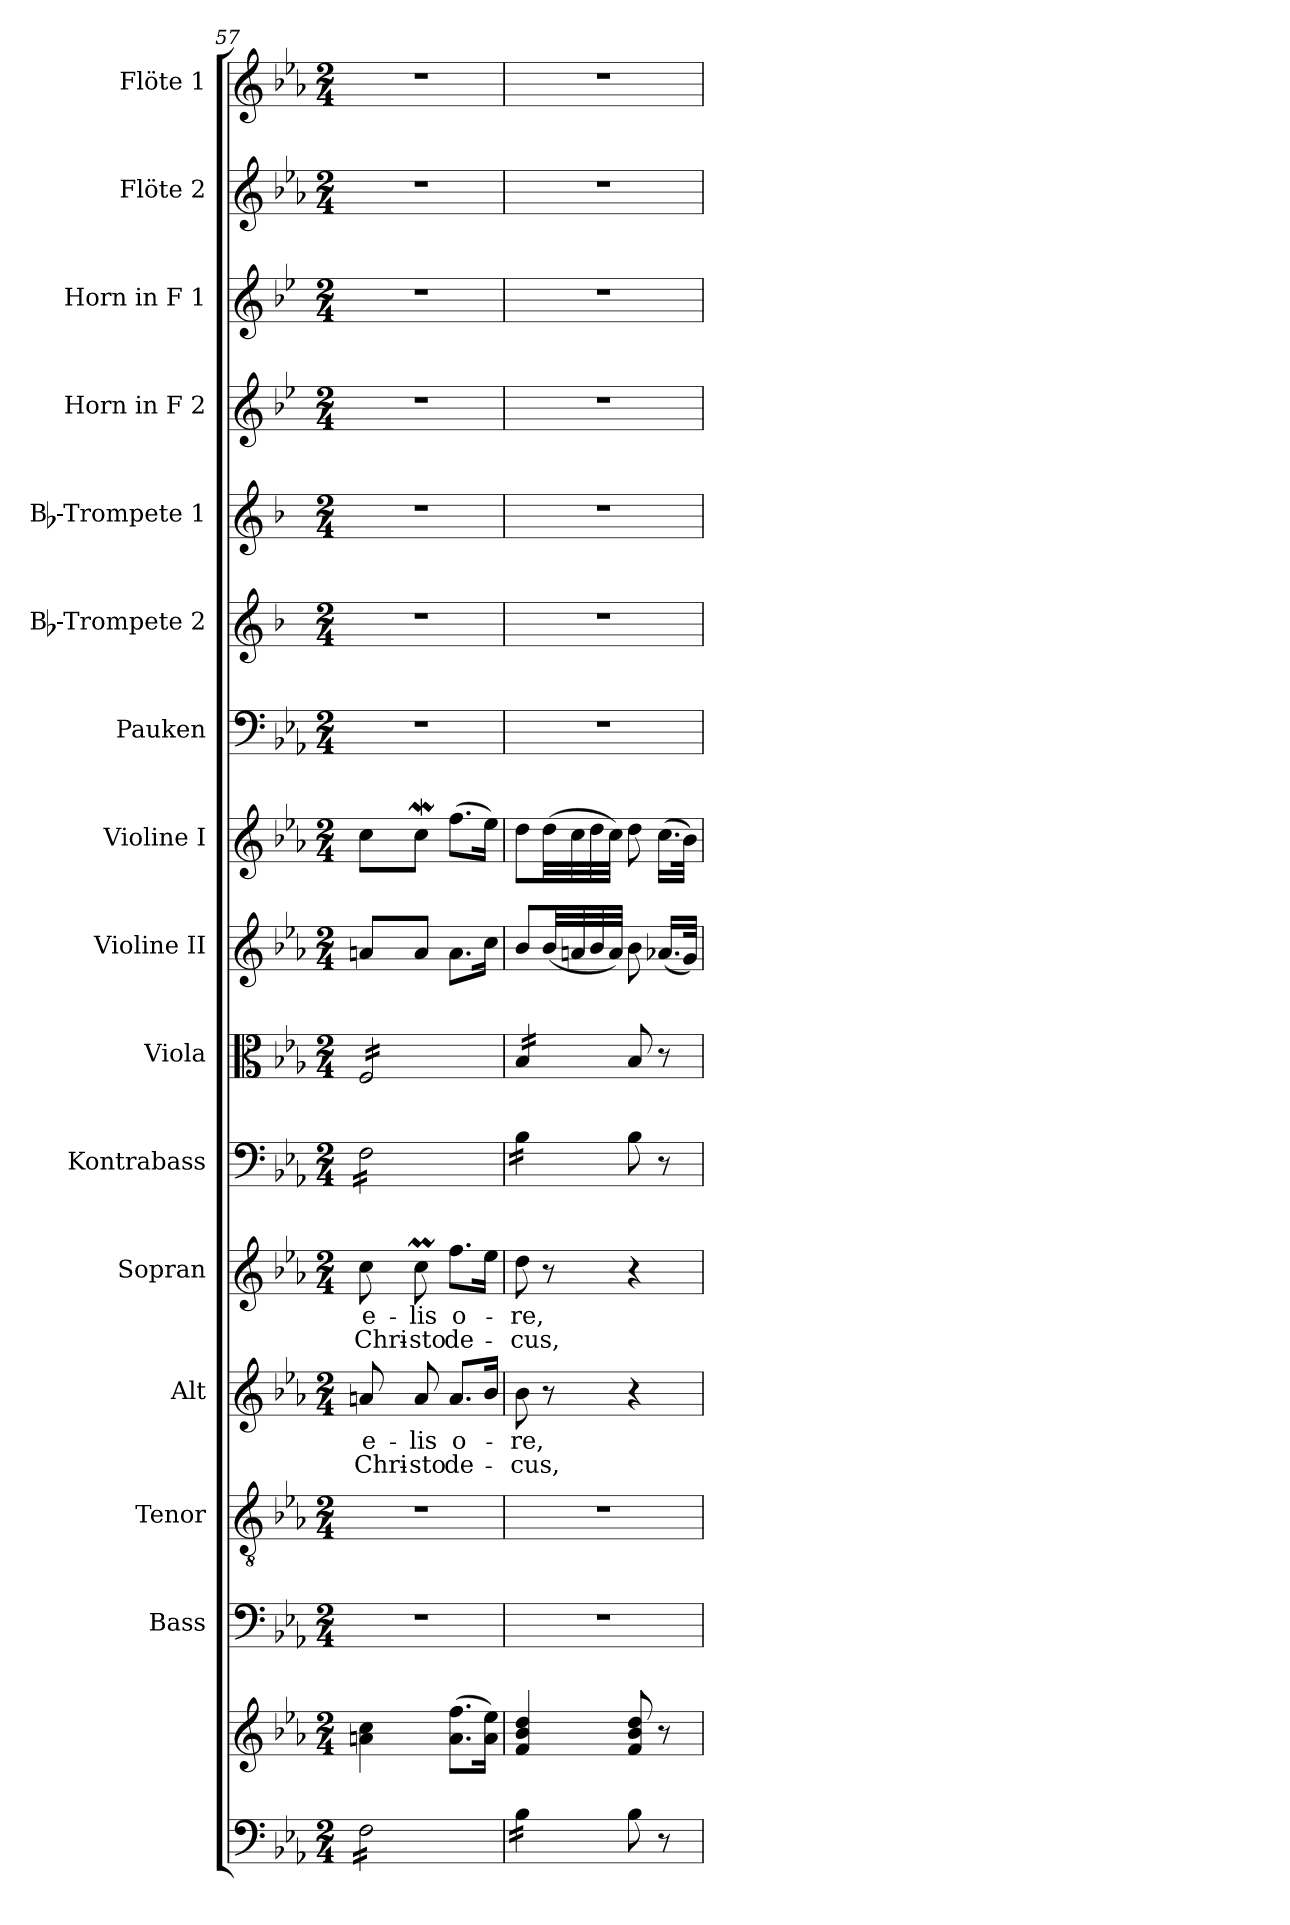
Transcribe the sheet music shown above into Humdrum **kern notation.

**kern	**kern	**kern	**kern	**kern	**text	**text	**kern	**text	**text	**kern	**kern	**kern	**kern	**kern	**kern	**kern	**kern	**kern	**kern	**kern
*part16	*part16	*part15	*part14	*part13	*part13	*part13	*part12	*part12	*part12	*part11	*part10	*part9	*part8	*part7	*part6	*part5	*part4	*part3	*part2	*part1
*staff17	*staff16	*staff15	*staff14	*staff13	*staff13	*staff13	*staff12	*staff12	*staff12	*staff11	*staff10	*staff9	*staff8	*staff7	*staff6	*staff5	*staff4	*staff3	*staff2	*staff1
*	*	*I"Bass	*I"Tenor	*I"Alt	*	*	*I"Sopran	*	*	*I"Kontrabass	*I"Viola	*I"Violine II	*I"Violine I	*I"Pauken	*I"Bb-Trompete 2	*I"Bb-Trompete 1	*I"Horn in F 2	*I"Horn in F 1	*I"Flöte 2	*I"Flöte 1
*	*	*I'B.	*I'T.	*I'A.	*	*	*I'S.	*	*	*I'Kb.	*I'Vla.	*I'Vl. II	*I'Vl. I	*I'Pk.	*I'Bb Trp. 2	*I'Bb Trp. 1	*	*	*I'Fl. 2	*I'Fl. 1
*clefF4	*clefG2	*clefF4	*clefGv2	*clefG2	*	*	*clefG2	*	*	*clefF4	*clefC3	*clefG2	*clefG2	*clefF4	*clefG2	*clefG2	*clefG2	*clefG2	*clefG2	*clefG2
*	*	*	*	*	*	*	*	*	*	*ITrd7c12	*	*	*	*	*ITrd1c2	*ITrd1c2	*ITrd4c7	*ITrd4c7	*	*
*k[b-e-a-]	*k[b-e-a-]	*k[b-e-a-]	*k[b-e-a-]	*k[b-e-a-]	*	*	*k[b-e-a-]	*	*	*k[b-e-a-]	*k[b-e-a-]	*k[b-e-a-]	*k[b-e-a-]	*k[b-e-a-]	*k[b-e-a-]	*k[b-e-a-]	*k[b-e-a-]	*k[b-e-a-]	*k[b-e-a-]	*k[b-e-a-]
*E-:	*E-:	*E-:	*E-:	*E-:	*	*	*E-:	*	*	*E-:	*E-:	*E-:	*E-:	*E-:	*E-:	*E-:	*E-:	*E-:	*E-:	*E-:
*M2/4	*M2/4	*M2/4	*M2/4	*M2/4	*	*	*M2/4	*	*	*M2/4	*M2/4	*M2/4	*M2/4	*M2/4	*M2/4	*M2/4	*M2/4	*M2/4	*M2/4	*M2/4
=57	=57	=57	=57	=57	=57	=57	=57	=57	=57	=57	=57	=57	=57	=57	=57	=57	=57	=57	=57	=57
!	!	!	!	!	!LO:LY:b	!LO:LY:b	!	!LO:LY:b	!LO:LY:b	!	!	!	!	!	!	!	!	!	!	!
*tremolo	*	*	*	*	*	*	*	*	*	*	*	*	*	*	*	*	*	*	*	*
*	*	*	*	*	*	*	*	*	*	*tremolo	*	*	*	*	*	*	*	*	*	*
*	*	*	*	*	*	*	*	*	*	*	*tremolo	*	*	*	*	*	*	*	*	*
16F\LL	4an\ 4cc\	2r	2r	8an/	-e-	Chri-	8cc\	-e-	Chri-	16FF\LL	16F/LL	8an/L	8cc\L	2r	2r	2r	2r	2r	2r	2r
16F\	.	.	.	.	.	.	.	.	.	16FF\	16F/	.	.	.	.	.	.	.	.	.
!	!	!	!	!	!LO:LY:b	!LO:LY:b	!	!LO:LY:b	!LO:LY:b	!	!	!	!	!	!	!	!	!	!	!
16F\	.	.	.	8a/	-lis	-sto	8ccM\	-lis	-sto	16FF\	16F/	8a/J	8ccW\J	.	.	.	.	.	.	.
16F\	.	.	.	.	.	.	.	.	.	16FF\	16F/	.	.	.	.	.	.	.	.	.
!	!	!	!	!	!LO:LY:b	!LO:LY:b	!	!LO:LY:b	!LO:LY:b	!	!	!	!	!	!	!	!	!	!	!
16F\	(>8.a\ 8.ff\L	.	.	8.a/L	o-	de-	8.ff\L	o-	de-	16FF\	16F/	8.a\L	(>8.ff\L	.	.	.	.	.	.	.
16F\	.	.	.	.	.	.	.	.	.	16FF\	16F/	.	.	.	.	.	.	.	.	.
16F\	.	.	.	.	.	.	.	.	.	16FF\	16F/	.	.	.	.	.	.	.	.	.
16F\JJ	16a\ 16ee-\Jk)	.	.	16b-/Jk	.	.	16ee-\Jk	.	.	16FF\JJ	16F/JJ	16cc\Jk	16ee-\Jk)	.	.	.	.	.	.	.
=58	=58	=58	=58	=58	=58	=58	=58	=58	=58	=58	=58	=58	=58	=58	=58	=58	=58	=58	=58	=58
!	!	!	!	!	!LO:LY:b	!LO:LY:b	!	!LO:LY:b	!LO:LY:b	!	!	!	!	!	!	!	!	!	!	!
16B-\LL	4f/ 4b-/ 4dd/	2r	2r	8b-\	-re,	-cus,	8dd\	-re,	-cus,	16BB-\LL	16B-/LL	8b-/L	8dd\L	2r	2r	2r	2r	2r	2r	2r
16B-\	.	.	.	.	.	.	.	.	.	16BB-\	16B-/	.	.	.	.	.	.	.	.	.
16B-\	.	.	.	8r	.	.	8r	.	.	16BB-\	16B-/	(<32b-/LL	(>32dd\LL	.	.	.	.	.	.	.
.	.	.	.	.	.	.	.	.	.	.	.	32an/	32cc\	.	.	.	.	.	.	.
16B-\JJ	.	.	.	.	.	.	.	.	.	16BB-\JJ	16B-/JJ	32b-/	32dd\	.	.	.	.	.	.	.
*	*	*	*	*	*	*	*	*	*	*	*Xtremolo	*	*	*	*	*	*	*	*	*
*	*	*	*	*	*	*	*	*	*	*Xtremolo	*	*	*	*	*	*	*	*	*	*
*Xtremolo	*	*	*	*	*	*	*	*	*	*	*	*	*	*	*	*	*	*	*	*
.	.	.	.	.	.	.	.	.	.	.	.	32a/JJJ)	32cc\JJJ)	.	.	.	.	.	.	.
8B-\	8f/ 8b-/ 8dd/	.	.	4r	.	.	4r	.	.	8BB-\	8B-/	8b-\	8dd\	.	.	.	.	.	.	.
8r	8r	.	.	.	.	.	.	.	.	8r	8r	(<16.a-X/LL	(>16.cc\LL	.	.	.	.	.	.	.
.	.	.	.	.	.	.	.	.	.	.	.	32g/JJk)	32b-\JJk)	.	.	.	.	.	.	.
=	=	=	=	=	=	=	=	=	=	=	=	=	=	=	=	=	=	=	=	=
*-	*-	*-	*-	*-	*-	*-	*-	*-	*-	*-	*-	*-	*-	*-	*-	*-	*-	*-	*-	*-
